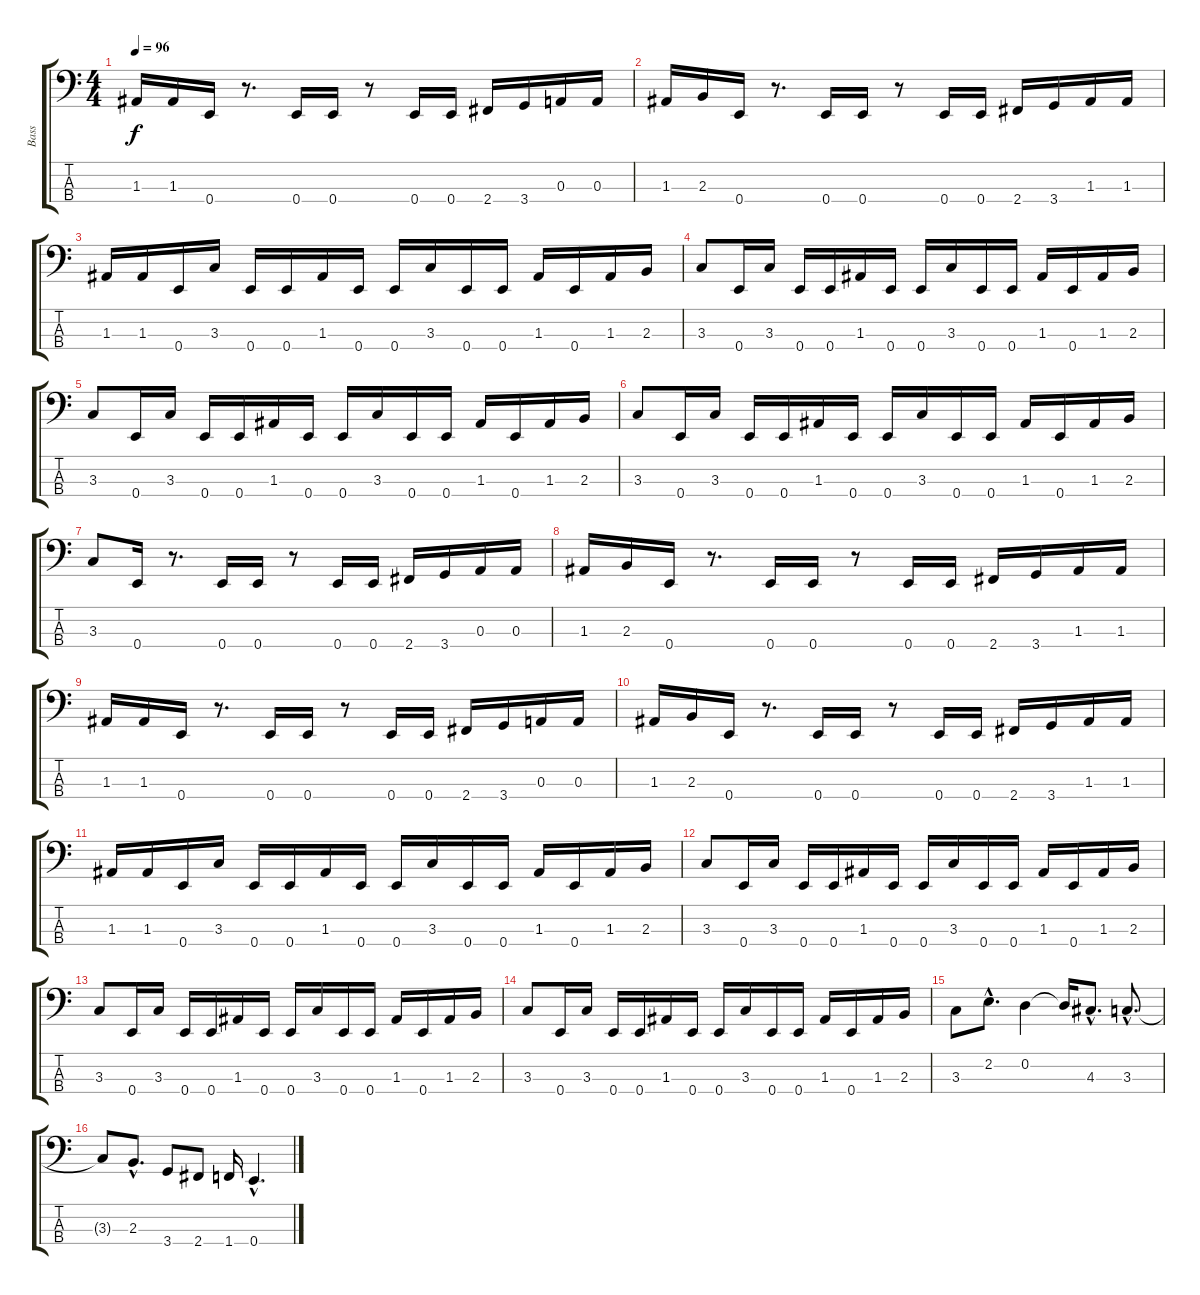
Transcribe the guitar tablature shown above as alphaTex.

\track ("Bass" "Bass") {instrument electricbasspick}
\staff {score tabs}
\tuning (G2 D2 A1 E1) {hide}
\ts (4 4)
\tempo 96
\clef f4
\ks c
1.3.16{dy f} 1.3.16 0.4.16 r.8{d} 0.4.16 0.4.16 r.8 0.4.16 0.4.16 2.4.16 3.4.16 0.3.16 0.3.16 |
1.3.16 2.3.16 0.4.16 r.8{d} 0.4.16 0.4.16 r.8 0.4.16 0.4.16 2.4.16 3.4.16 1.3.16 1.3.16 |
1.3.16 1.3.16 0.4.16 3.3.16 0.4.16 0.4.16 1.3.16 0.4.16 0.4.16 3.3.16 0.4.16 0.4.16 1.3.16 0.4.16 1.3.16 2.3.16 |
3.3.8 0.4.16 3.3.16 0.4.16 0.4.16 1.3.16 0.4.16 0.4.16 3.3.16 0.4.16 0.4.16 1.3.16 0.4.16 1.3.16 2.3.16 |
3.3.8 0.4.16 3.3.16 0.4.16 0.4.16 1.3.16 0.4.16 0.4.16 3.3.16 0.4.16 0.4.16 1.3.16 0.4.16 1.3.16 2.3.16 |
3.3.8 0.4.16 3.3.16 0.4.16 0.4.16 1.3.16 0.4.16 0.4.16 3.3.16 0.4.16 0.4.16 1.3.16 0.4.16 1.3.16 2.3.16 |
3.3.8 0.4.16 r.8{d} 0.4.16 0.4.16 r.8 0.4.16 0.4.16 2.4.16 3.4.16 0.3.16 0.3.16 |
1.3.16 2.3.16 0.4.16 r.8{d} 0.4.16 0.4.16 r.8 0.4.16 0.4.16 2.4.16 3.4.16 1.3.16 1.3.16 |
1.3.16 1.3.16 0.4.16 r.8{d} 0.4.16 0.4.16 r.8 0.4.16 0.4.16 2.4.16 3.4.16 0.3.16 0.3.16 |
1.3.16 2.3.16 0.4.16 r.8{d} 0.4.16 0.4.16 r.8 0.4.16 0.4.16 2.4.16 3.4.16 1.3.16 1.3.16 |
1.3.16 1.3.16 0.4.16 3.3.16 0.4.16 0.4.16 1.3.16 0.4.16 0.4.16 3.3.16 0.4.16 0.4.16 1.3.16 0.4.16 1.3.16 2.3.16 |
3.3.8 0.4.16 3.3.16 0.4.16 0.4.16 1.3.16 0.4.16 0.4.16 3.3.16 0.4.16 0.4.16 1.3.16 0.4.16 1.3.16 2.3.16 |
3.3.8 0.4.16 3.3.16 0.4.16 0.4.16 1.3.16 0.4.16 0.4.16 3.3.16 0.4.16 0.4.16 1.3.16 0.4.16 1.3.16 2.3.16 |
3.3.8 0.4.16 3.3.16 0.4.16 0.4.16 1.3.16 0.4.16 0.4.16 3.3.16 0.4.16 0.4.16 1.3.16 0.4.16 1.3.16 2.3.16 |
3.3.8 2.2{hac}.8{d} 0.2.4 0.2{t}.16 4.3{hac}.8{d} 3.3{hac}.8{d} |
3.3{t}.8 2.3{hac}.8{d} 3.4.8 2.4.8 1.4.16 0.4{hac}.4{d}
